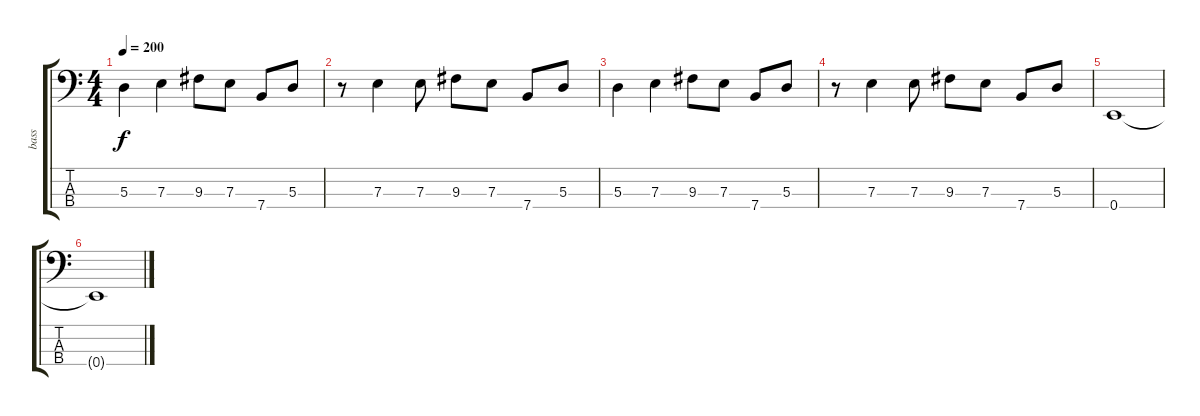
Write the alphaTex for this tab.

\track ("bass" "bass") {instrument electricbassfinger}
\staff {score tabs}
\tuning (G2 D2 A1 E1) {hide}
\ts (4 4)
\tempo 200
\clef f4
\ks c
5.3.4{dy f} 7.3.4 9.3.8 7.3.8 7.4.8 5.3.8 |
r.8 7.3.4 7.3.8 9.3.8 7.3.8 7.4.8 5.3.8 |
5.3.4 7.3.4 9.3.8 7.3.8 7.4.8 5.3.8 |
r.8 7.3.4 7.3.8 9.3.8 7.3.8 7.4.8 5.3.8 |
0.4.1 |
0.4{t}.1
